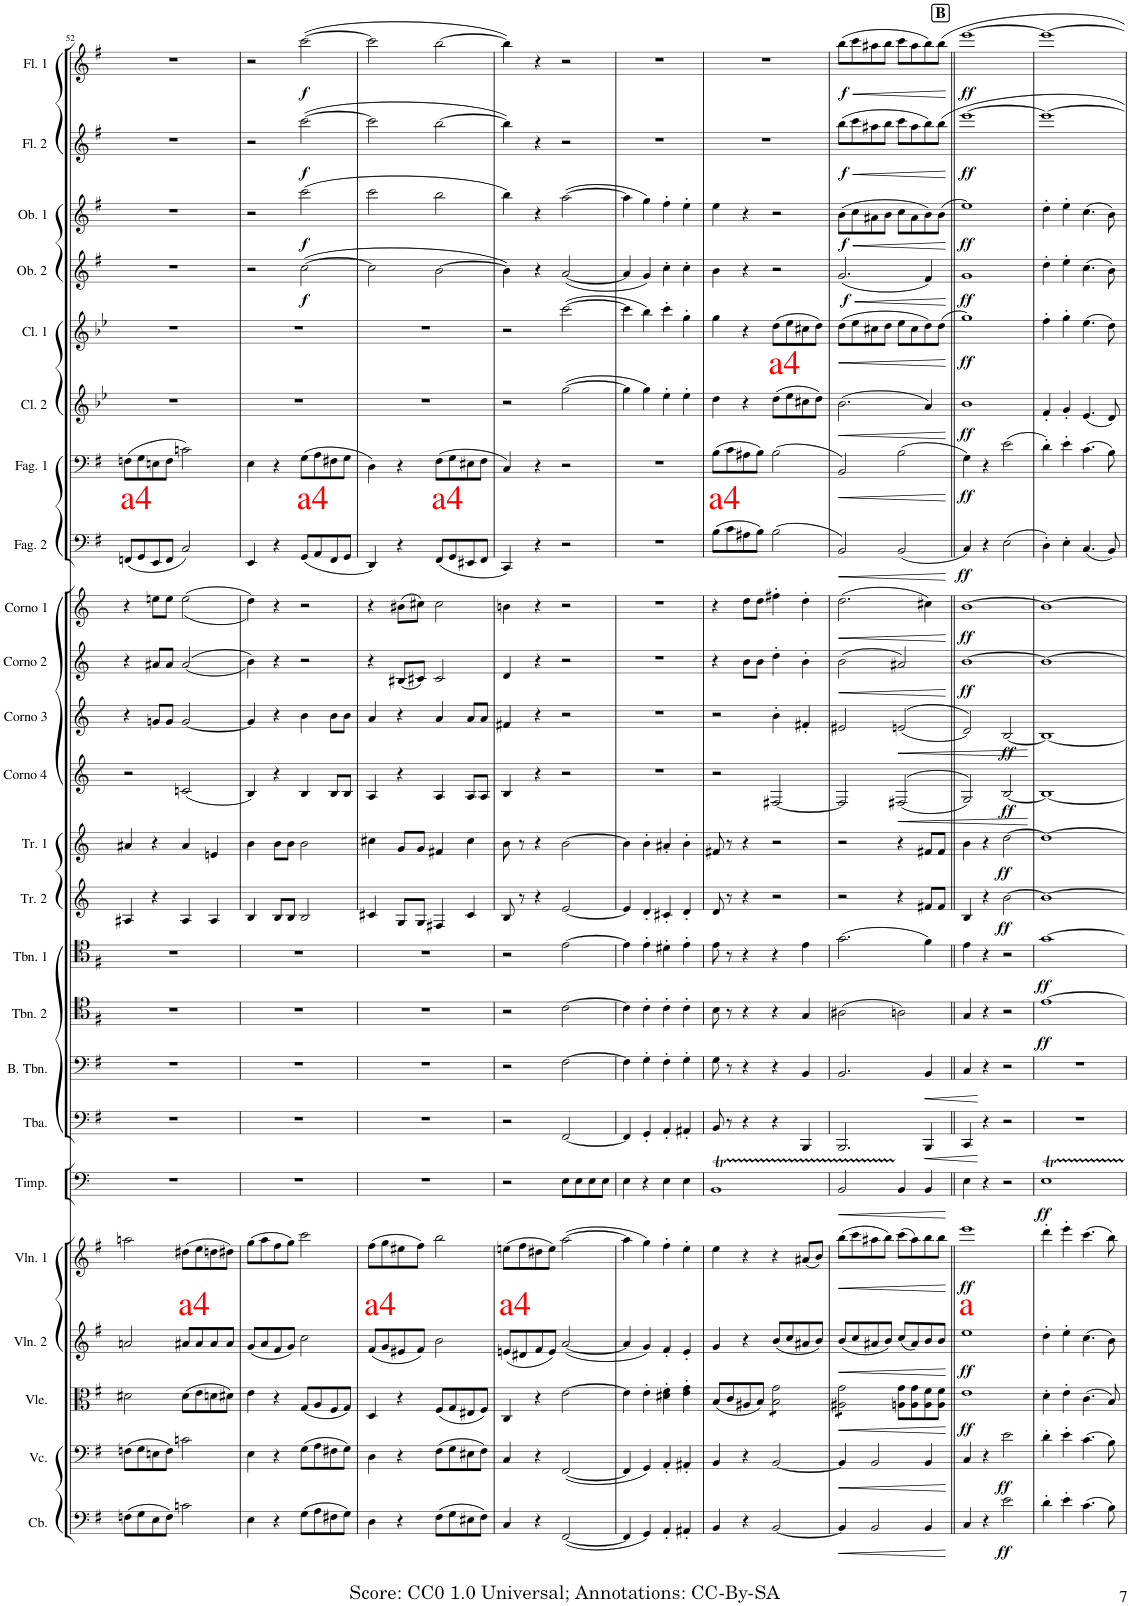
**kern	**dynam	**kern	**dynam	**kern	**dynam	**kern	**dynam	**kern	**text	**dynam	**kern	**dynam	**kern	**dynam	**kern	**dynam	**kern	**dynam	**kern	**dynam	**kern	**dynam	**kern	**dynam	**kern	**dynam	**kern	**dynam	**kern	**dynam	**kern	**dynam	**kern	**dynam	**kern	**text	**dynam	**kern	**dynam	**kern	**text	**dynam	**kern	**dynam	**kern	**dynam	**kern	**dynam	**kern	**dynam
*part24	*part24	*part23	*part23	*part22	*part22	*part21	*part21	*part20	*part20	*part20	*part19	*part19	*part18	*part18	*part17	*part17	*part16	*part16	*part15	*part15	*part14	*part14	*part13	*part13	*part12	*part12	*part11	*part11	*part10	*part10	*part9	*part9	*part8	*part8	*part7	*part7	*part7	*part6	*part6	*part5	*part5	*part5	*part4	*part4	*part3	*part3	*part2	*part2	*part1	*part1
*staff24	*staff24	*staff23	*staff23	*staff22	*staff22	*staff21	*staff21	*staff20	*staff20	*staff20	*staff19	*staff19	*staff18	*staff18	*staff17	*staff17	*staff16	*staff16	*staff15	*staff15	*staff14	*staff14	*staff13	*staff13	*staff12	*staff12	*staff11	*staff11	*staff10	*staff10	*staff9	*staff9	*staff8	*staff8	*staff7	*staff7	*staff7	*staff6	*staff6	*staff5	*staff5	*staff5	*staff4	*staff4	*staff3	*staff3	*staff2	*staff2	*staff1	*staff1
*I"Contrabassi	*	*I"Violoncelli	*	*I"Viole	*	*I"Violini 2	*	*I"Violini 1	*	*	*I"Timpani	*	*I"Tuba	*	*I"Bass Trombone	*	*I"Trombone Tenore 2	*	*I"Trombone Tenore 1	*	*I"Trombe in F 2	*	*I"Trombe in F 1	*	*I"Corno in F 4	*	*I"Corno in F 3	*	*I"Corno in F 2	*	*I"Corno in F 1	*	*I"Fagotto 2	*	*I"Fagotto 1	*	*	*I"Clarinetto in A 2	*	*I"Clarinetto in A 1	*	*	*I"Oboe 2	*	*I"Oboe 1	*	*I"Flauto 2	*	*I"Flauto 1	*
*I'Cb.	*	*I'Vc.	*	*I'Vle.	*	*I'Vln. 2	*	*I'Vln. 1	*	*	*I'Timp.	*	*I'Tba.	*	*I'B. Tbn.	*	*I'Tbn. 2	*	*I'Tbn. 1	*	*I'Tr. 2	*	*I'Tr. 1	*	*I'Corno 4	*	*I'Corno 3	*	*I'Corno 2	*	*I'Corno 1	*	*I'Fag. 2	*	*I'Fag. 1	*	*	*I'Cl. 2	*	*I'Cl. 1	*	*	*I'Ob. 2	*	*I'Ob. 1	*	*I'Fl. 2	*	*I'Fl. 1	*
!!LO:PB:g=z
*clefF4	*	*clefF4	*	*clefC3	*	*clefG2	*	*clefG2	*	*	*clefF4	*	*clefF4	*	*clefF4	*	*clefC4	*	*clefC4	*	*clefG2	*	*clefG2	*	*clefG2	*	*clefG2	*	*clefG2	*	*clefG2	*	*clefF4	*	*clefF4	*	*	*clefG2	*	*clefG2	*	*	*clefG2	*	*clefG2	*	*clefG2	*	*clefG2	*
*Trd7c12	*	*	*	*	*	*	*	*	*	*	*	*	*	*	*	*	*	*	*	*	*Trd-3c-5	*	*Trd-3c-5	*	*Trd4c7	*	*Trd4c7	*	*Trd4c7	*	*Trd4c7	*	*	*	*	*	*	*Trd2c3	*	*Trd2c3	*	*	*	*	*	*	*	*	*	*
*k[f#]	*	*k[f#]	*	*k[f#]	*	*k[f#]	*	*k[f#]	*	*	*k[]	*	*k[f#]	*	*k[f#]	*	*k[f#]	*	*k[f#]	*	*k[]	*	*k[]	*	*k[]	*	*k[]	*	*k[]	*	*k[]	*	*k[f#]	*	*k[f#]	*	*	*k[b-e-]	*	*k[b-e-]	*	*	*k[f#]	*	*k[f#]	*	*k[f#]	*	*k[f#]	*
*M2/2	*	*M2/2	*	*M2/2	*	*M2/2	*	*M2/2	*	*	*M2/2	*	*M2/2	*	*M2/2	*	*M2/2	*	*M2/2	*	*M2/2	*	*M2/2	*	*M2/2	*	*M2/2	*	*M2/2	*	*M2/2	*	*M2/2	*	*M2/2	*	*	*M2/2	*	*M2/2	*	*	*M2/2	*	*M2/2	*	*M2/2	*	*M2/2	*
*met(c|)	*	*met(c|)	*	*met(c|)	*	*met(c|)	*	*met(c|)	*	*	*met(c|)	*	*met(c|)	*	*met(c|)	*	*met(c|)	*	*met(c|)	*	*met(c|)	*	*met(c|)	*	*met(c|)	*	*met(c|)	*	*met(c|)	*	*met(c|)	*	*met(c|)	*	*met(c|)	*	*	*met(c|)	*	*met(c|)	*	*	*met(c|)	*	*met(c|)	*	*met(c|)	*	*met(c|)	*
=52	=52	=52	=52	=52	=52	=52	=52	=52	=52	=52	=52	=52	=52	=52	=52	=52	=52	=52	=52	=52	=52	=52	=52	=52	=52	=52	=52	=52	=52	=52	=52	=52	=52	=52	=52	=52	=52	=52	=52	=52	=52	=52	=52	=52	=52	=52	=52	=52	=52	=52
!	!	!	!	!	!	!	!	!	!	!	!	!	!	!	!	!	!	!	!	!	!	!	!	!	!	!	!	!	!	!	!	!	!	!	!	!LO:LY:b:color=#FF0000	!	!	!	!	!	!	!	!	!	!	!	!	!	!
(8Fn\L	.	(8Fn\L	.	2d#X\	.	2an/	.	2aan\	.	.	1r	.	1r	.	1r	.	1r	.	1r	.	4A#X/	.	4a#X/	.	2r	.	4r	.	4r	.	4r	.	(8FFn/L	.	(8Fn\L	a4	.	1r	.	1r	.	.	1r	.	1r	.	1r	.	1r	.
8G\	.	8G\	.	.	.	.	.	.	.	.	.	.	.	.	.	.	.	.	.	.	.	.	.	.	.	.	.	.	.	.	.	.	8GG/	.	8G\	.	.	.	.	.	.	.	.	.	.	.	.	.	.	.
8E\	.	8En\	.	.	.	.	.	.	.	.	.	.	.	.	.	.	.	.	.	.	4r	.	4r	.	.	.	8gn/L	.	8a#X/L	.	8een\L	.	8EE/	.	8En\	.	.	.	.	.	.	.	.	.	.	.	.	.	.	.
8F\J)	.	8F\J)	.	.	.	.	.	.	.	.	.	.	.	.	.	.	.	.	.	.	.	.	.	.	.	.	8g/J	.	8a#/J	.	8ee\J	.	8FF/J	.	8F\J	.	.	.	.	.	.	.	.	.	.	.	.	.	.	.
!	!	!	!	!	!	!	!	!	!LO:LY:b:color=#FF0000	!	!	!	!	!	!	!	!	!	!	!	!	!	!	!	!	!	!	!	!	!	!	!	!	!	!	!	!	!	!	!	!	!	!	!	!	!	!	!	!	!
2cn\	.	2cn\	.	(8d#\L	.	8a#X/L	.	(8dd#X\L	a4	.	.	.	.	.	.	.	.	.	.	.	4A#/	.	4a#/	.	(<2cn/	.	[2g/	.	(<(2a#/	.	(<(2ee\	.	2C/)	.	2cn\)	.	.	.	.	.	.	.	.	.	.	.	.	.	.	.
.	.	.	.	8e\	.	8a#/	.	8ee\	.	.	.	.	.	.	.	.	.	.	.	.	.	.	.	.	.	.	.	.	.	.	.	.	.	.	.	.	.	.	.	.	.	.	.	.	.	.	.	.	.	.
.	.	.	.	8dn\	.	8a#/	.	8ddn\	.	.	.	.	.	.	.	.	.	.	.	.	4A#/	.	4en/	.	.	.	.	.	.	.	.	.	.	.	.	.	.	.	.	.	.	.	.	.	.	.	.	.	.	.
.	.	.	.	8d#X\J)	.	8a#/J	.	8dd#X\J)	.	.	.	.	.	.	.	.	.	.	.	.	.	.	.	.	.	.	.	.	.	.	.	.	.	.	.	.	.	.	.	.	.	.	.	.	.	.	.	.	.	.
=53	=53	=53	=53	=53	=53	=53	=53	=53	=53	=53	=53	=53	=53	=53	=53	=53	=53	=53	=53	=53	=53	=53	=53	=53	=53	=53	=53	=53	=53	=53	=53	=53	=53	=53	=53	=53	=53	=53	=53	=53	=53	=53	=53	=53	=53	=53	=53	=53	=53	=53
4E\	.	4E\	.	4e\	.	(8g/L	.	(8gg\L	.	.	1r	.	1r	.	1r	.	1r	.	1r	.	4B/	.	4b\	.	4B/)	.	4g/]	.	4b\))	.	4dd\))	.	4EE/	.	4E\	.	.	1r	.	1r	.	.	2r	.	2r	.	2r	.	2r	.
.	.	.	.	.	.	8a/	.	8aa\	.	.	.	.	.	.	.	.	.	.	.	.	.	.	.	.	.	.	.	.	.	.	.	.	.	.	.	.	.	.	.	.	.	.	.	.	.	.	.	.	.	.
4r	.	4r	.	4r	.	8f#/	.	8ff#\	.	.	.	.	.	.	.	.	.	.	.	.	8B/L	.	8b\L	.	4r	.	4r	.	4r	.	4r	.	4r	.	4r	.	.	.	.	.	.	.	.	.	.	.	.	.	.	.
.	.	.	.	.	.	8g/J)	.	8gg\J)	.	.	.	.	.	.	.	.	.	.	.	.	8B/J	.	8b\J	.	.	.	.	.	.	.	.	.	.	.	.	.	.	.	.	.	.	.	.	.	.	.	.	.	.	.
!	!	!	!	!	!	!	!	!	!	!	!	!	!	!	!	!	!	!	!	!	!	!	!	!	!	!	!	!	!	!	!	!	!	!	!	!LO:LY:b:color=#FF0000	!	!	!	!	!	!	!	!LO:DY:b	!	!LO:DY:b	!	!LO:DY:b	!	!LO:DY:b
(8G\L	.	(8G\L	.	(8G/L	.	2cc\	.	2ccc\	.	.	.	.	.	.	.	.	.	.	.	.	2B/	.	2b\	.	4B/	.	4b\	.	2r	.	2r	.	(8GG/L	.	(8G\L	a4	.	.	.	.	.	.	([2cc\	f	(2ccc\	f	([2ccc\	f	([2ccc\	f
8A\	.	8A\	.	8A/	.	.	.	.	.	.	.	.	.	.	.	.	.	.	.	.	.	.	.	.	.	.	.	.	.	.	.	.	8AA/	.	8A\	.	.	.	.	.	.	.	.	.	.	.	.	.	.	.
8F#X\	.	8F#X\	.	8F#/	.	.	.	.	.	.	.	.	.	.	.	.	.	.	.	.	.	.	.	.	8B/L	.	8b\L	.	.	.	.	.	8FF#/	.	8F#X\	.	.	.	.	.	.	.	.	.	.	.	.	.	.	.
8G\J)	.	8G\J)	.	8G/J)	.	.	.	.	.	.	.	.	.	.	.	.	.	.	.	.	.	.	.	.	8B/J	.	8b\J	.	.	.	.	.	8GG/J	.	8G\J	.	.	.	.	.	.	.	.	.	.	.	.	.	.	.
=54	=54	=54	=54	=54	=54	=54	=54	=54	=54	=54	=54	=54	=54	=54	=54	=54	=54	=54	=54	=54	=54	=54	=54	=54	=54	=54	=54	=54	=54	=54	=54	=54	=54	=54	=54	=54	=54	=54	=54	=54	=54	=54	=54	=54	=54	=54	=54	=54	=54	=54
!	!	!	!	!	!	!	!	!	!LO:LY:b:color=#FF0000	!	!	!	!	!	!	!	!	!	!	!	!	!	!	!	!	!	!	!	!	!	!	!	!	!	!	!	!	!	!	!	!	!	!	!	!	!	!	!	!	!
4D\	.	4D\	.	4D/	.	(8f#/L	.	(8ff#\L	a4	.	1r	.	1r	.	1r	.	1r	.	1r	.	4c#X/	.	4cc#X\	.	4A/	.	4a/	.	4r	.	4r	.	4DD/)	.	4D\)	.	.	1r	.	1r	.	.	2cc\]	.	2ccc\	.	2ccc\]	.	2ccc\]	.
.	.	.	.	.	.	8g/	.	8gg\	.	.	.	.	.	.	.	.	.	.	.	.	.	.	.	.	.	.	.	.	.	.	.	.	.	.	.	.	.	.	.	.	.	.	.	.	.	.	.	.	.	.
4r	.	4r	.	4r	.	8e#X/	.	8ee#X\	.	.	.	.	.	.	.	.	.	.	.	.	8G/L	.	8g/L	.	4r	.	4r	.	(8B#X/L	.	(8b#X\L	.	4r	.	4r	.	.	.	.	.	.	.	.	.	.	.	.	.	.	.
.	.	.	.	.	.	8f#/J)	.	8ff#\J)	.	.	.	.	.	.	.	.	.	.	.	.	8G/J	.	8g/J	.	.	.	.	.	8c#X/J)	.	8cc#X\J)	.	.	.	.	.	.	.	.	.	.	.	.	.	.	.	.	.	.	.
!	!	!	!	!	!	!	!	!	!	!	!	!	!	!	!	!	!	!	!	!	!	!	!	!	!	!	!	!	!	!	!	!	!	!	!	!LO:LY:b:color=#FF0000	!	!	!	!	!	!	!	!	!	!	!	!	!	!
(8F#\L	.	(8F#\L	.	(8F#/L	.	2b\	.	2bb\	.	.	.	.	.	.	.	.	.	.	.	.	4F#X/	.	4f#X/	.	4A/	.	4a/	.	2c#/	.	2cc#\	.	(8FF#/L	.	(8F#\L	a4	.	.	.	.	.	.	[2b\	.	2bb\	.	[2bb\	.	[2bb\	.
8G\	.	8G\	.	8G/	.	.	.	.	.	.	.	.	.	.	.	.	.	.	.	.	.	.	.	.	.	.	.	.	.	.	.	.	8GG/	.	8G\	.	.	.	.	.	.	.	.	.	.	.	.	.	.	.
8E#X\	.	8E#X\	.	8E#X/	.	.	.	.	.	.	.	.	.	.	.	.	.	.	.	.	4c#/	.	4cc#\	.	8A/L	.	8a/L	.	.	.	.	.	8EE#X/	.	8E#X\	.	.	.	.	.	.	.	.	.	.	.	.	.	.	.
8F#\J)	.	8F#\J)	.	8F#/J)	.	.	.	.	.	.	.	.	.	.	.	.	.	.	.	.	.	.	.	.	8A/J	.	8a/J	.	.	.	.	.	8FF#/J	.	8F#\J	.	.	.	.	.	.	.	.	.	.	.	.	.	.	.
=55	=55	=55	=55	=55	=55	=55	=55	=55	=55	=55	=55	=55	=55	=55	=55	=55	=55	=55	=55	=55	=55	=55	=55	=55	=55	=55	=55	=55	=55	=55	=55	=55	=55	=55	=55	=55	=55	=55	=55	=55	=55	=55	=55	=55	=55	=55	=55	=55	=55	=55
!	!	!	!	!	!	!	!	!	!LO:LY:b:color=#FF0000	!	!	!	!	!	!	!	!	!	!	!	!	!	!	!	!	!	!	!	!	!	!	!	!	!	!	!	!	!	!	!	!	!	!	!	!	!	!	!	!	!
4C/	.	4C/	.	4C/	.	(8en/L	.	(8een\L	a4	.	2r	.	2r	.	2r	.	2r	.	2r	.	8B/	.	8b\	.	4B/	.	4f#X/	.	4d/	.	4bn\	.	4CC/)	.	4C/)	.	.	2r	.	2r	.	.	4b\])	.	4bb\)	.	4bb\])	.	4bb\])	.
.	.	.	.	.	.	8d#X/	.	8ff#\	.	.	.	.	.	.	.	.	.	.	.	.	8r	.	8r	.	.	.	.	.	.	.	.	.	.	.	.	.	.	.	.	.	.	.	.	.	.	.	.	.	.	.
4r	.	4r	.	4r	.	8f#/	.	8dd#X\	.	.	.	.	.	.	.	.	.	.	.	.	4r	.	4r	.	4r	.	4r	.	4r	.	4r	.	4r	.	4r	.	.	.	.	.	.	.	4r	.	4r	.	4r	.	4r	.
.	.	.	.	.	.	8e/J)	.	8ee\J)	.	.	.	.	.	.	.	.	.	.	.	.	.	.	.	.	.	.	.	.	.	.	.	.	.	.	.	.	.	.	.	.	.	.	.	.	.	.	.	.	.	.
([2FF#/	.	([2FF#/	.	[2e\	.	([2a/	.	([2aa\	.	.	8E\L	.	[2FF#/	.	[2F#\	.	[2c\	.	[2e\	.	[2e/	.	[2b\	.	2r	.	2r	.	2r	.	2r	.	2r	.	2r	.	.	([2gg\	.	([2ccc\	.	.	([2a/	.	([2aa\	.	2r	.	2r	.
.	.	.	.	.	.	.	.	.	.	.	8E\	.	.	.	.	.	.	.	.	.	.	.	.	.	.	.	.	.	.	.	.	.	.	.	.	.	.	.	.	.	.	.	.	.	.	.	.	.	.	.
.	.	.	.	.	.	.	.	.	.	.	8E\	.	.	.	.	.	.	.	.	.	.	.	.	.	.	.	.	.	.	.	.	.	.	.	.	.	.	.	.	.	.	.	.	.	.	.	.	.	.	.
.	.	.	.	.	.	.	.	.	.	.	8E\J	.	.	.	.	.	.	.	.	.	.	.	.	.	.	.	.	.	.	.	.	.	.	.	.	.	.	.	.	.	.	.	.	.	.	.	.	.	.	.
=56	=56	=56	=56	=56	=56	=56	=56	=56	=56	=56	=56	=56	=56	=56	=56	=56	=56	=56	=56	=56	=56	=56	=56	=56	=56	=56	=56	=56	=56	=56	=56	=56	=56	=56	=56	=56	=56	=56	=56	=56	=56	=56	=56	=56	=56	=56	=56	=56	=56	=56
4FF#/]	.	4FF#/]	.	4e\]	.	4a/]	.	4aa\]	.	.	4E\	.	4FF#/]	.	4F#\]	.	4c\]	.	4e\]	.	4e/]	.	4b\]	.	1r	.	1r	.	1r	.	1r	.	1r	.	1r	.	.	4gg\]	.	4ccc\]	.	.	4a/]	.	4aa\]	.	1r	.	1r	.
4GG/)	.	4GG/)	.	4e'\	.	4g/)	.	4gg\)	.	.	4r	.	4GG'/	.	4G'\	.	4c'\	.	4e'\	.	4d'/	.	4b'\	.	.	.	.	.	.	.	.	.	.	.	.	.	.	4gg\)	.	4bb-\)	.	.	4g/)	.	4gg\)	.	.	.	.	.
4AA'/	.	4AA'/	.	4d#X\' 4f#\'	.	4f#'/	.	4ff#'\	.	.	4E\	.	4AA'/	.	4F#'\	.	4c'\	.	4d#X'\	.	4c#X'/	.	4a#X'/	.	.	.	.	.	.	.	.	.	.	.	.	.	.	4ee-'\	.	4ccc'\	.	.	4cc'\	.	4ff#'\	.	.	.	.	.
4AA#X'/	.	4AA#X'/	.	4e\' 4g\'	.	4e'/	.	4ee'\	.	.	4E\	.	4AA#X'/	.	4G'\	.	4c'\	.	4e'\	.	4d'/	.	4b'\	.	.	.	.	.	.	.	.	.	.	.	.	.	.	4ee-'\	.	4gg'\	.	.	4cc'\	.	4ee'\	.	.	.	.	.
=57	=57	=57	=57	=57	=57	=57	=57	=57	=57	=57	=57	=57	=57	=57	=57	=57	=57	=57	=57	=57	=57	=57	=57	=57	=57	=57	=57	=57	=57	=57	=57	=57	=57	=57	=57	=57	=57	=57	=57	=57	=57	=57	=57	=57	=57	=57	=57	=57	=57	=57
!	!	!	!	!	!	!	!	!	!	!	!	!	!	!	!	!	!	!	!	!	!	!	!	!	!	!	!	!	!	!	!	!	!	!	!	!LO:LY:b:color=#FF0000	!	!	!	!	!	!	!	!	!	!	!	!	!	!
4BB/	.	4BB/	.	(8B/L	.	4g/	.	4ee\	.	.	1BBt	.	8BB/	.	8G\	.	8B\	.	8e\	.	8d/	.	8f#X/	.	2r	.	2r	.	4r	.	4r	.	(8B\L	.	(8B\L	a4	.	4dd\	.	4gg\	.	.	4b\	.	4ee\	.	1r	.	1r	.
.	.	.	.	8c/	.	.	.	.	.	.	.	.	8r	.	8r	.	8r	.	8r	.	8r	.	8r	.	.	.	.	.	.	.	.	.	8c\	.	8c\	.	.	.	.	.	.	.	.	.	.	.	.	.	.	.
4r	.	4r	.	8A#X/	.	4r	.	4r	.	.	.	.	4r	.	4r	.	4r	.	4r	.	4r	.	4r	.	.	.	.	.	8b\L	.	8dd\L	.	8A#X\	.	8A#X\	.	.	4r	.	4r	.	.	4r	.	4r	.	.	.	.	.
.	.	.	.	8B/J)	.	.	.	.	.	.	.	.	.	.	.	.	.	.	.	.	.	.	.	.	.	.	.	.	8b\J	.	8dd\J	.	8B\J)	.	8B\J)	.	.	.	.	.	.	.	.	.	.	.	.	.	.	.
!	!	!	!	!	!	!	!	!	!	!	!	!	!	!	!	!	!	!	!	!	!	!	!	!	!	!	!	!	!	!	!	!	!	!	!	!	!	!	!	!	!LO:LY:b:color=#FF0000	!	!	!	!	!	!	!	!	!
*	*	*	*	*tremolo	*	*	*	*	*	*	*	*	*	*	*	*	*	*	*	*	*	*	*	*	*	*	*	*	*	*	*	*	*	*	*	*	*	*	*	*	*	*	*	*	*	*	*	*	*	*
[2BB/	.	[2BB/	.	8B\ 8g\L	.	(8b/L	.	4r	.	.	.	.	4r	.	4r	.	4r	.	4r	.	2r	.	2r	.	[2F#X/	.	4b'\	.	4dd'\	.	4ff#X'\	.	(2B\	.	(2B\	.	.	(8dd\L	.	(8dd\L	a4	.	2r	.	2r	.	.	.	.	.
.	.	.	.	8B\ 8g\	.	8cc/	.	.	.	.	.	.	.	.	.	.	.	.	.	.	.	.	.	.	.	.	.	.	.	.	.	.	.	.	.	.	.	8ee-\	.	8ee-\	.	.	.	.	.	.	.	.	.	.
.	.	.	.	8B\ 8g\	.	8a#X/	.	(8a#X/L	.	.	.	.	4BBB/	.	4BB/	.	4G/	.	4e\	.	.	.	.	.	.	.	4f#X'/	.	4b'\	.	4dd'\	.	.	.	.	.	.	8cc#X\	.	8cc#X\	.	.	.	.	.	.	.	.	.	.
.	.	.	.	8B\ 8g\J	.	8b/J)	.	8b/J)	.	.	.	.	.	.	.	.	.	.	.	.	.	.	.	.	.	.	.	.	.	.	.	.	.	.	.	.	.	8dd\J)	.	8dd\J)	.	.	.	.	.	.	.	.	.	.
=58	=58	=58	=58	=58	=58	=58	=58	=58	=58	=58	=58	=58	=58	=58	=58	=58	=58	=58	=58	=58	=58	=58	=58	=58	=58	=58	=58	=58	=58	=58	=58	=58	=58	=58	=58	=58	=58	=58	=58	=58	=58	=58	=58	=58	=58	=58	=58	=58	=58	=58
!	!LO:HP:b	!	!LO:HP:b	!	!LO:HP:b	!	!LO:HP:b	!	!	!LO:HP:b	!	!LO:HP:b	!	!	!	!	!	!	!	!	!	!	!	!	!	!	!	!	!	!LO:HP:b	!	!LO:HP:b	!	!LO:HP:b	!	!	!LO:HP:b	!	!LO:HP:b	!	!	!LO:HP:b	!	!LO:HP:b	!	!LO:HP:b	!	!LO:HP:b	!	!LO:HP:b
!	!	!	!	!	!	!	!	!	!	!	!	!	!	!	!	!	!	!	!	!	!	!	!	!	!	!	!	!	!	!	!	!	!	!	!	!	!	!	!	!	!	!	!	!LO:DY:n=1:b	!	!LO:DY:n=1:b	!	!LO:DY:n=1:b	!	!LO:DY:n=1:b
4BB/]	<	4BB/]	<	8A#X\ 8g\L	<	(8b/L	<	(8bb\L	.	<	2BBTTT/	<	2.BBB/	.	2.BB/	.	(2A#X\	.	(2.g\	.	2r	.	2r	.	2F#/]	.	2e#X/	.	(2b\	<	(2.dd\	<	2BB/)	<	2BB/)	.	<	(2.b-\	<	(8dd\L	.	<	(2.g/	< f	(8b\L	< f	(8bb\L	< f	(8bb\L	< f
.	.	.	.	8A#X\ 8g\	.	8cc/	.	8ccc\	.	.	.	.	.	.	.	.	.	.	.	.	.	.	.	.	.	.	.	.	.	.	.	.	.	.	.	.	.	.	.	8ee-\	.	.	.	.	8cc\	.	8ccc\	.	8ccc\	.
2BB/	.	2BB/	.	8A#X\ 8g\	.	8a#X/	.	8aa#X\	.	.	.	.	.	.	.	.	.	.	.	.	.	.	.	.	.	.	.	.	.	.	.	.	.	.	.	.	.	.	.	8cc#X\	.	.	.	.	8a#X\	.	8aa#X\	.	8aa#X\	.
.	.	.	.	8A#X\ 8g\J	.	8b/J)	.	8bb\J)	.	.	.	.	.	.	.	.	.	.	.	.	.	.	.	.	.	.	.	.	.	.	.	.	.	.	.	.	.	.	.	8dd\J	.	.	.	.	8b\J	.	8bb\J	.	8bb\J	.
*	*	*	*	*Xtremolo	*	*	*	*	*	*	*	*	*	*	*	*	*	*	*	*	*	*	*	*	*	*	*	*	*	*	*	*	*	*	*	*	*	*	*	*	*	*	*	*	*	*	*	*	*	*
!	!	!	!	!	!	!	!	!	!	!	!	!	!	!	!	!	!	!	!	!	!	!	!	!	!	!LO:HP:b	!	!LO:HP:b	!	!	!	!	!	!	!	!	!	!	!	!	!	!	!	!	!	!	!	!	!	!
.	.	.	.	8An\ 8g\L	.	(8cc/L	.	(8ccc\L	.	.	4BB/	.	.	.	.	.	2An\)	.	.	.	4r	.	4r	.	(>(2F#X/	<	(>(2en/	<	2a#X/)	.	.	.	(2BB/	.	(2B\	.	.	.	.	8ee-\L	.	.	.	.	8cc\L	.	8ccc\L	.	8ccc\L	.
.	.	.	.	8A\ 8g\	.	8a#/)	.	8aa#\)	.	.	.	.	.	.	.	.	.	.	.	.	.	.	.	.	.	.	.	.	.	.	.	.	.	.	.	.	.	.	.	8cc#\	.	.	.	.	8a#\	.	8aa#\	.	8aa#\	.
!	!	!	!	!	!	!	!	!	!	!	!	!	!	!LO:HP:b	!	!LO:HP:b	!	!	!	!	!	!	!	!	!	!	!	!	!	!	!	!	!	!	!	!	!	!	!	!	!	!	!	!	!	!	!	!	!	!
4BB/	.	4BB/	.	8A\ 8f#\	.	8b/	.	8bb\	.	.	4BB/	.	4BBB/	<	4BB/	<	.	.	4f#\)	.	8f#X/L	.	8f#X/L	.	.	.	.	.	.	.	4cc#X\)	.	.	.	.	.	.	4a/)	.	8dd\)	.	.	4f#/)	.	8b\)	.	8bb\)	.	8bb\)	.
.	.	.	.	8A\ 8f#\J	.	8b/J	.	8bb\J	.	.	.	.	.	.	.	.	.	.	.	.	8f#/J	.	8f#/J	.	.	.	.	.	.	.	.	.	.	.	.	.	.	.	.	(8dd\J	.	.	.	.	(8b\J	.	8bb\J	.	8bb\J	.
.	[	.	[	.	[	.	[	.	.	[	.	[	.	.	.	.	.	.	.	.	.	.	.	.	.	.	.	.	.	[	.	[	.	[	.	.	[	.	[	.	.	[	.	[	.	[	.	[	.	[
=59	=59	=59	=59	=59	=59	=59	=59	=59	=59	=59	=59	=59	=59	=59	=59	=59	=59	=59	=59	=59	=59	=59	=59	=59	=59	=59	=59	=59	=59	=59	=59	=59	=59	=59	=59	=59	=59	=59	=59	=59	=59	=59	=59	=59	=59	=59	=59	=59	=59	=59
!	!	!	!	!	!LO:DY:b	!	!LO:DY:b	!	!LO:LY:b:color=#FF0000	!LO:DY:b	!	!	!	!	!	!	!	!	!	!	!	!	!	!	!	!	!	!	!	!LO:DY:b	!	!LO:DY:b	!	!LO:DY:b	!	!	!LO:DY:b	!	!LO:DY:b	!	!	!LO:DY:b	!	!LO:DY:b	!	!LO:DY:b	!	!LO:DY:b	!	!LO:DY:b
4C/	.	4C/	.	1e	ff	1ee	ff	1eee	a	ff	4E\	.	4CC/	.	4C/	.	4G/	.	4e\	.	4B/	.	4b\	.	2G/))	.	2d/))	.	[1b	ff	[1b	ff	4C/)	ff	4G\)	.	ff	1b-	ff	1gg)	.	ff	1g	ff	1ee)	ff	[1eee	ff	[1eee	ff
4r	.	4r	.	.	.	.	.	.	.	.	4r	.	4r	[	4r	[	4r	.	4r	.	4r	.	4r	.	.	.	.	.	.	.	.	.	4r	.	4r	.	.	.	.	.	.	.	.	.	.	.	.	.	.	.
!	!LO:DY:b	!	!LO:DY:b	!	!	!	!	!	!	!	!	!	!	!	!	!	!	!	!	!	!	!LO:DY:b	!	!LO:DY:b	!	!LO:DY:b	!	!LO:DY:b	!	!	!	!	!	!	!	!	!	!	!	!	!	!	!	!	!	!	!	!	!	!
2e\	ff	2e\	ff	.	.	.	.	.	.	.	2r	.	2r	.	2r	.	2r	.	2r	.	[2b\	ff	[2dd\	ff	[2B/	ff	[2B/	ff	.	.	.	.	(2E\	.	(2e\	.	.	.	.	.	.	.	.	.	.	.	.	.	.	.
.	.	.	.	.	.	.	.	.	.	.	.	.	.	.	.	.	.	.	.	.	.	.	.	.	.	[	.	[	.	.	.	.	.	.	.	.	.	.	.	.	.	.	.	.	.	.	.	.	.	.
=60	=60	=60	=60	=60	=60	=60	=60	=60	=60	=60	=60	=60	=60	=60	=60	=60	=60	=60	=60	=60	=60	=60	=60	=60	=60	=60	=60	=60	=60	=60	=60	=60	=60	=60	=60	=60	=60	=60	=60	=60	=60	=60	=60	=60	=60	=60	=60	=60	=60	=60
!	!	!	!	!	!	!	!	!	!	!	!	!LO:DY:b	!	!	!	!	!	!LO:DY:b	!	!LO:DY:b	!	!	!	!	!	!	!	!	!	!	!	!	!	!	!	!	!	!	!	!	!	!	!	!	!	!	!	!	!	!
4d'\	.	4d'\	.	4d'\	.	4dd'\	.	4ddd'\	.	.	1Et	ff	1r	.	1r	.	[1e	ff	[1g	ff	1b_	.	1dd_	.	1B_	.	1B_	.	1b_	.	1b_	.	4D'\)	.	4d'\)	.	.	4f'/	.	4ff'\	.	.	4dd'\	.	4dd'\	.	1eee_	.	1eee_	.
4e'\	.	4e'\	.	4e'\	.	4ee'\	.	4eee'\	.	.	.	.	.	.	.	.	.	.	.	.	.	.	.	.	.	.	.	.	.	.	.	.	4E'\	.	4e'\	.	.	4g'/	.	4gg'\	.	.	4ee'\	.	4ee'\	.	.	.	.	.
(4.c\	.	(4.c\	.	(4.c\	.	(4.cc\	.	(4.ccc\	.	.	.	.	.	.	.	.	.	.	.	.	.	.	.	.	.	.	.	.	.	.	.	.	(4.C/	.	(4.c\	.	.	(4.e-/	.	(4.ee-\	.	.	(4.cc\	.	(4.cc\	.	.	.	.	.
8B\)	.	8B\)	.	8B/)	.	8b\)	.	8bb\)	.	.	.	.	.	.	.	.	.	.	.	.	.	.	.	.	.	.	.	.	.	.	.	.	8BB/)	.	8B\)	.	.	8d/)	.	8dd\)	.	.	8b\)	.	8b\)	.	.	.	.	.
=	=	=	=	=	=	=	=	=	=	=	=	=	=	=	=	=	=	=	=	=	=	=	=	=	=	=	=	=	=	=	=	=	=	=	=	=	=	=	=	=	=	=	=	=	=	=	=	=	=	=
*-	*-	*-	*-	*-	*-	*-	*-	*-	*-	*-	*-	*-	*-	*-	*-	*-	*-	*-	*-	*-	*-	*-	*-	*-	*-	*-	*-	*-	*-	*-	*-	*-	*-	*-	*-	*-	*-	*-	*-	*-	*-	*-	*-	*-	*-	*-	*-	*-	*-	*-
